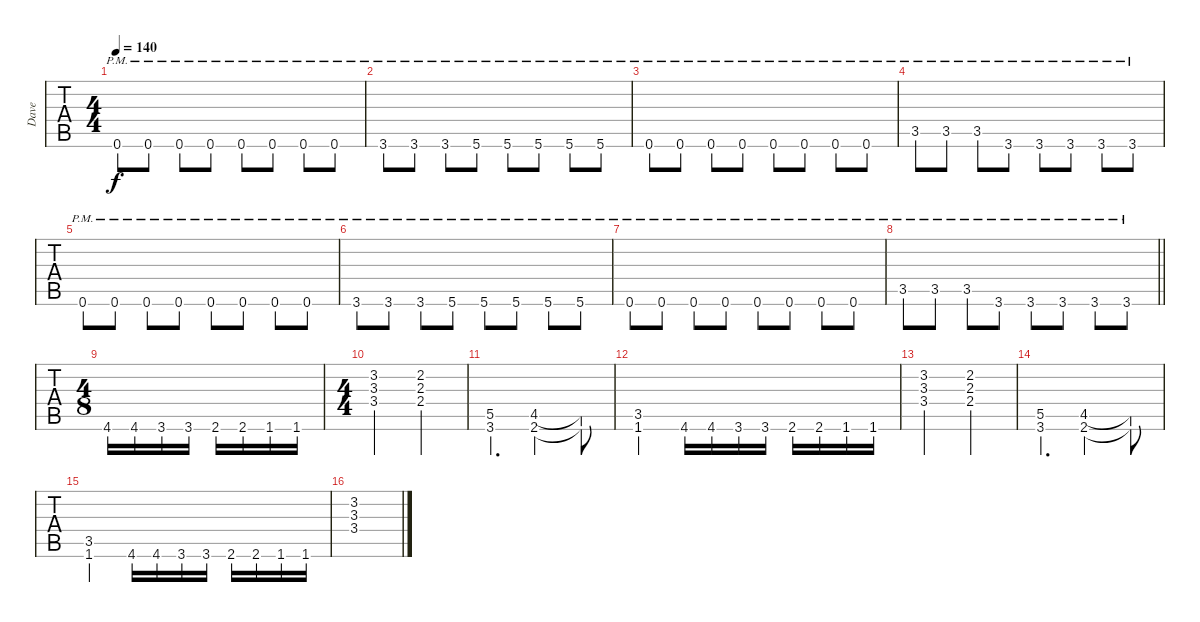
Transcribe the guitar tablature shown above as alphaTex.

\track ("Dave" "Dave") {instrument distortionguitar}
\staff {tabs}
\tuning (D4 A3 F3 C3 G2 D2) {hide}
\ts (4 4)
\tempo 140
\clef g2
\ks c
0.6{pm}.8{dy f} 0.6{pm}.8 0.6{pm}.8 0.6{pm}.8 0.6{pm}.8 0.6{pm}.8 0.6{pm}.8 0.6{pm}.8 |
3.6{pm}.8 3.6{pm}.8 3.6{pm}.8 5.6{pm}.8 5.6{pm}.8 5.6{pm}.8 5.6{pm}.8 5.6{pm}.8 |
0.6{pm}.8 0.6{pm}.8 0.6{pm}.8 0.6{pm}.8 0.6{pm}.8 0.6{pm}.8 0.6{pm}.8 0.6{pm}.8 |
3.5{pm}.8 3.5{pm}.8 3.5{pm}.8 3.6{pm}.8 3.6{pm}.8 3.6{pm}.8 3.6{pm}.8 3.6{pm}.8 |
0.6{pm}.8 0.6{pm}.8 0.6{pm}.8 0.6{pm}.8 0.6{pm}.8 0.6{pm}.8 0.6{pm}.8 0.6{pm}.8 |
3.6{pm}.8 3.6{pm}.8 3.6{pm}.8 5.6{pm}.8 5.6{pm}.8 5.6{pm}.8 5.6{pm}.8 5.6{pm}.8 |
0.6{pm}.8 0.6{pm}.8 0.6{pm}.8 0.6{pm}.8 0.6{pm}.8 0.6{pm}.8 0.6{pm}.8 0.6{pm}.8 |
\barLineRight lightlight
3.5{pm}.8 3.5{pm}.8 3.5{pm}.8 3.6{pm}.8 3.6{pm}.8 3.6{pm}.8 3.6{pm}.8 3.6{pm}.8 |
\ts (4 8)
4.6.16 4.6.16 3.6.16 3.6.16 2.6.16 2.6.16 1.6.16 1.6.16 |
\ts (4 4)
(3.2 3.3 3.4).2 (2.2 2.3 2.4).2 |
(5.5 3.6).4{d} (4.5 2.6).2 (4.5{t} 2.6{t}).8 |
(3.5 1.6).2 4.6.16 4.6.16 3.6.16 3.6.16 2.6.16 2.6.16 1.6.16 1.6.16 |
(3.2 3.3 3.4).2 (2.2 2.3 2.4).2 |
(5.5 3.6).4{d} (4.5 2.6).2 (4.5{t} 2.6{t}).8 |
(3.5 1.6).2 4.6.16 4.6.16 3.6.16 3.6.16 2.6.16 2.6.16 1.6.16 1.6.16 |
(3.2 3.3 3.4).1
